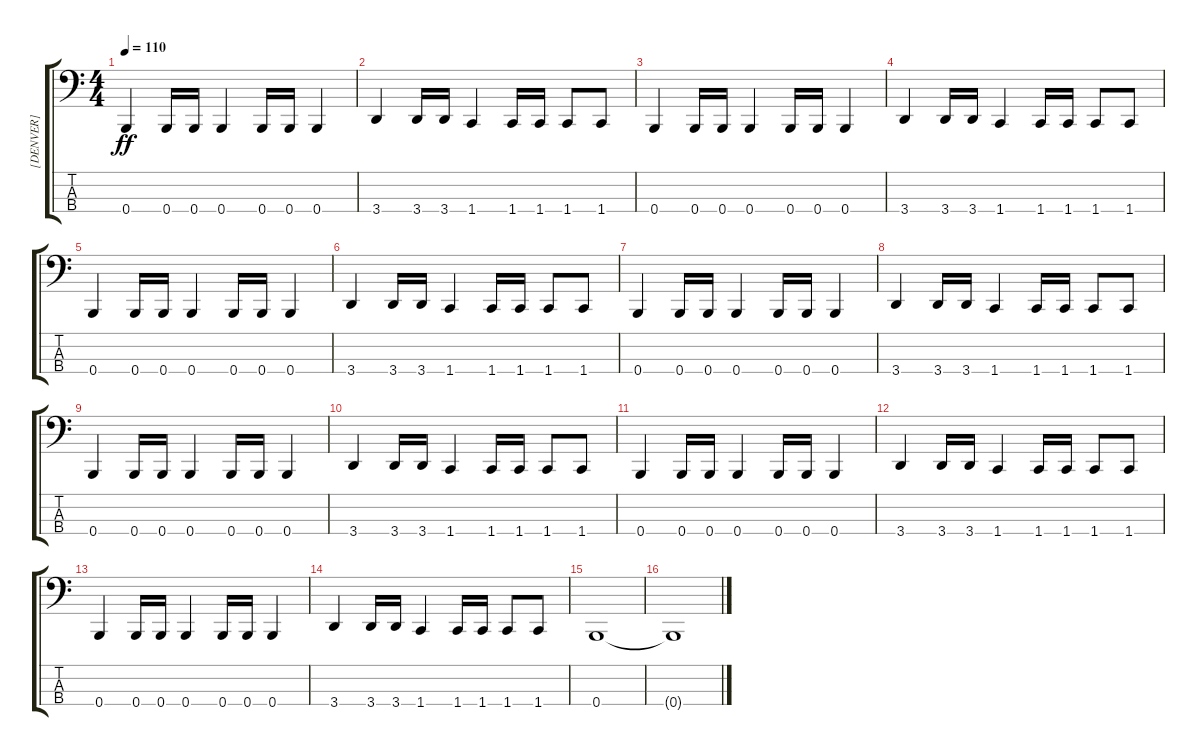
\track ("[DENVER]" "[DENVER]") {instrument slapbass2}
\staff {score tabs}
\tuning (E2 B1 Gb1 B0) {hide}
\ts (4 4)
\tempo 110
\clef f4
\ks c
0.4.4{dy ff} 0.4.16 0.4.16 0.4.4 0.4.16 0.4.16 0.4.4 |
3.4.4 3.4.16 3.4.16 1.4.4 1.4.16 1.4.16 1.4.8 1.4.8 |
0.4.4 0.4.16 0.4.16 0.4.4 0.4.16 0.4.16 0.4.4 |
3.4.4 3.4.16 3.4.16 1.4.4 1.4.16 1.4.16 1.4.8 1.4.8 |
0.4.4 0.4.16 0.4.16 0.4.4 0.4.16 0.4.16 0.4.4 |
3.4.4 3.4.16 3.4.16 1.4.4 1.4.16 1.4.16 1.4.8 1.4.8 |
0.4.4 0.4.16 0.4.16 0.4.4 0.4.16 0.4.16 0.4.4 |
3.4.4 3.4.16 3.4.16 1.4.4 1.4.16 1.4.16 1.4.8 1.4.8 |
0.4.4 0.4.16 0.4.16 0.4.4 0.4.16 0.4.16 0.4.4 |
3.4.4 3.4.16 3.4.16 1.4.4 1.4.16 1.4.16 1.4.8 1.4.8 |
0.4.4 0.4.16 0.4.16 0.4.4 0.4.16 0.4.16 0.4.4 |
3.4.4 3.4.16 3.4.16 1.4.4 1.4.16 1.4.16 1.4.8 1.4.8 |
0.4.4 0.4.16 0.4.16 0.4.4 0.4.16 0.4.16 0.4.4 |
3.4.4 3.4.16 3.4.16 1.4.4 1.4.16 1.4.16 1.4.8 1.4.8 |
0.4.1{volume 0} |
0.4{t}.1
